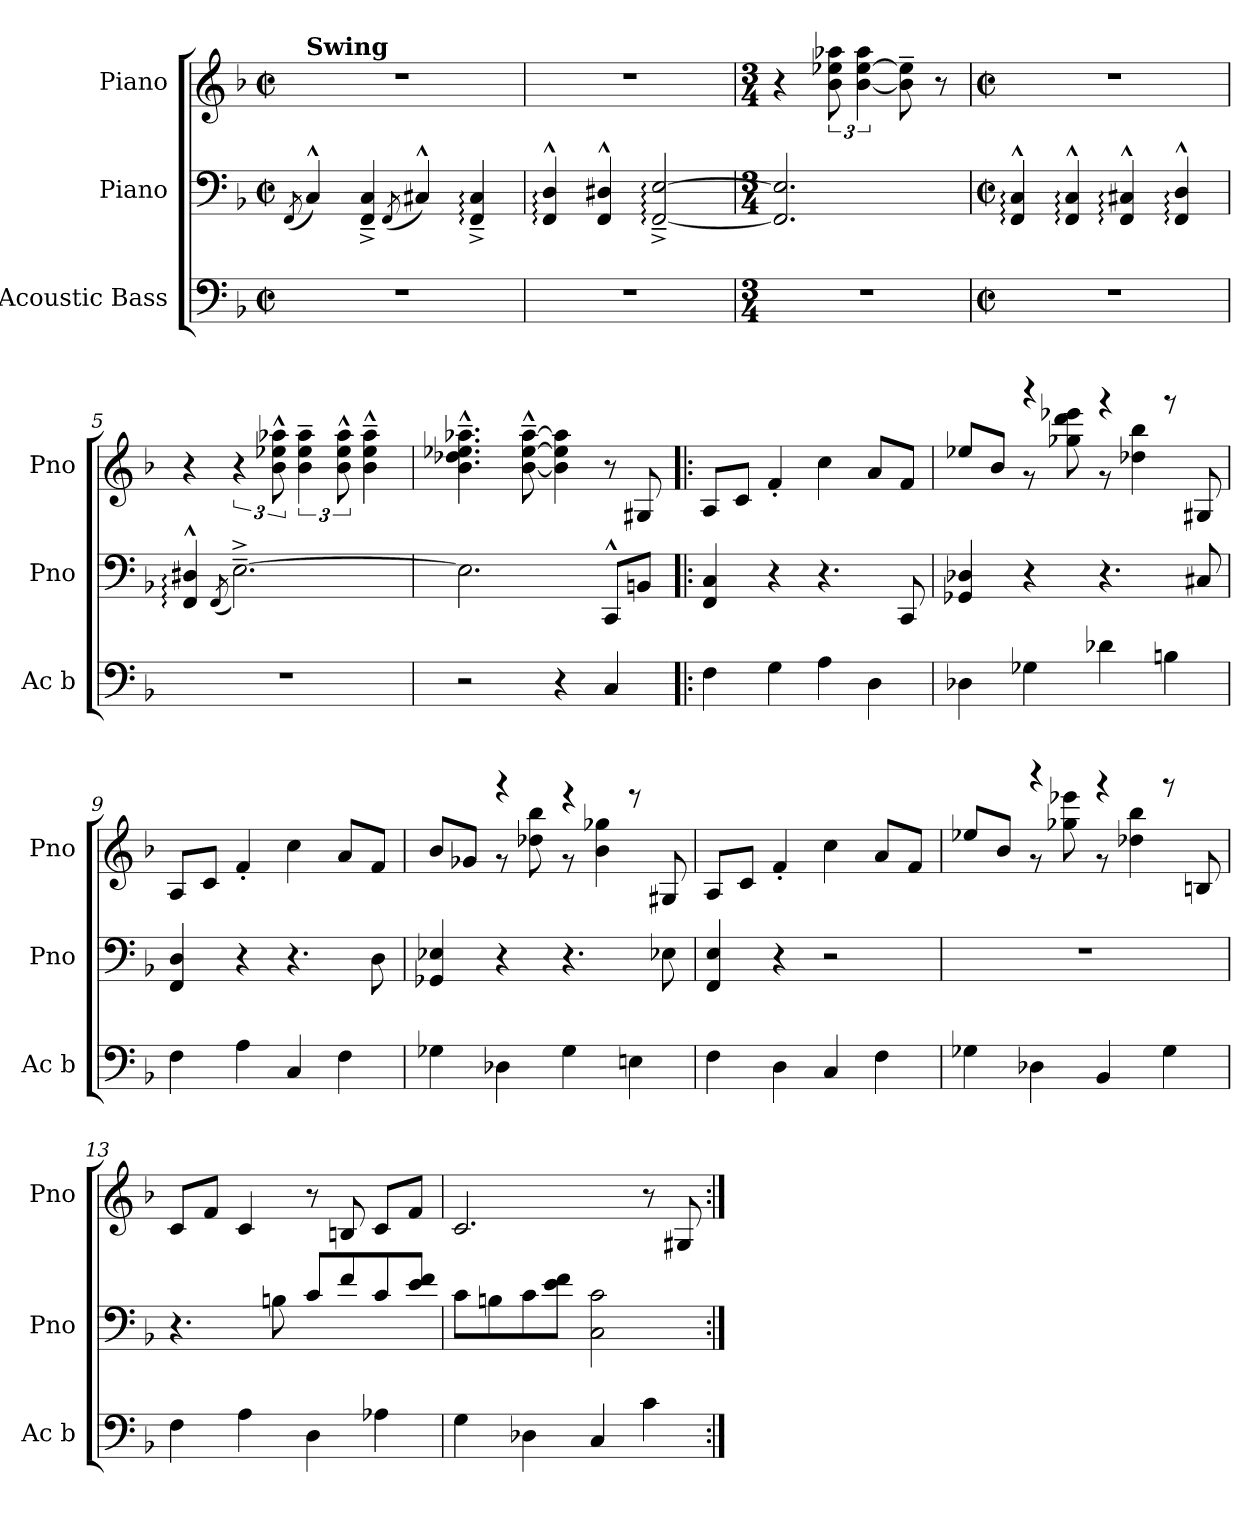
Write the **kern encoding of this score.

**kern	**kern	**kern
*part3	*part2	*part1
*staff3	*staff2	*staff1
*I"Acoustic Bass	*I"Piano	*I"Piano
*I'Ac b	*I'Pno	*I'Pno
*clefF4	*clefF4	*clefG2
*ITrd7c12	*	*
*k[b-]	*k[b-]	*k[b-]
*M2/2	*M2/2	*M2/2
*met(c|)	*met(c|)	*met(c|)
*MM140	*MM140	*MM140
=1	=1	=1
.	(8qFF/	.
!	!	!LO:TX:a:B:t=Swing
1r	4C^^/)	1r
.	4FF/~^ 4C/~^	.
.	(8qFF/	.
.	4C#X^^/)	.
.	4FF/:~^ 4C#/:~^	.
=2	=2	=2
1r	4FF/:^^ 4D/:^^	1r
.	4FF/^^ 4D#X/^^	.
.	[2FF/:^~ [2E/:^~	.
=3	=3	=3
*M3/4	*M3/4	*M3/4
2.r	2.FF/] 2.E/]	4r
.	.	12b-\ 12ee-X\ 12aa-X\
.	.	[6b-\ [6ee-\ 6aa-\
.	.	8b-\]~ 8ee-\]~
.	.	8r
!!LO:LB:g=z
=4	=4	=4
*M2/2	*M2/2	*M2/2
*met(c|)	*met(c|)	*met(c|)
1r	4FF/:^^ 4C/:^^	1r
.	4FF/:^^ 4C/:^^	.
.	4FF/:^^ 4C#X/:^^	.
.	4FF/:^^ 4D/:^^	.
=5	=5	=5
1r	4FF/:^^ 4D#X/:^^	4r
.	(8qFF/	.
.	[2.E^~\)	6r
.	.	12b-\^^ 12ee-X\^^ 12aa-X\^^
.	.	6b-\~ 6ee-\~ 6aa-\~
.	.	12b-\^^ 12ee-\^^ 12aa-\^^
.	.	4b-\~^^ 4ee-\~^^ 4aa-\~^^
=6	=6	=6
2r	2.E\]	4.b-\^^~ 4.dd-X\^^~ 4.ee-X\^^~ 4.aa-X\^^~
.	.	[8b-\^^~ [8ee-\^^~ [8aa-\^^~
4r	.	4b-\] 4ee-\] 4aa-\]
4CC/	8CC^^/L	8r
*	*	*MM170
.	8BBn/J	8G#X/
!!LO:LB:g=z
=7!|:	=7!|:	=7!|:
4FF\	4FF/ 4C/	8A/L
.	.	8c/J
4GG\	4r	4f'/
4AA\	4.r	4cc\
4DD\	.	8a/L
.	8CC/	8f/J
=8	=8	=8
*	*	*^
4DD-X\	4GG-X/ 4D-X/	8ee-X/L	4ryy
.	.	8b-/J	.
4GG-X\	4r	4r	8r
.	.	.	8gg-X\ 8ddd\ 8eee-X\
4D-X\	4.r	4r	8r
.	.	.	4dd-X\ 4bb-\
4BBn\	.	8r	.
.	8C#X/	8G#X/	8ryy
*	*	*v	*v
=9	=9	=9
4FF\	4FF/ 4D/	8A/L
.	.	8c/J
4AA\	4r	4f'/
4CC/	4.r	4cc\
4FF\	.	8a/L
.	8D\	8f/J
=10	=10	=10
*	*	*^
4GG-X\	4GG-X/ 4E-X/	8b-/L	4ryy
.	.	8g-X/J	.
4DD-X\	4r	4r	8r
.	.	.	8dd-X\ 8bb-\
4GG-\	4.r	4r	8r
.	.	.	4b-\ 4gg-X\
4EEn\	.	8r	.
.	8E-X\	8G#X/	8ryy
*	*	*v	*v
!!LO:PB:g=z
=11	=11	=11
4FF\	4FF/ 4E/	8A/L
.	.	8c/J
4DD\	4r	4f'/
4CC/	2r	4cc\
4FF\	.	8a/L
.	.	8f/J
=12	=12	=12
*	*	*^
4GG-X\	1r	8ee-X/L	4ryy
.	.	8b-/J	.
4DD-X\	.	4r	8r
.	.	.	8gg-X\ 8eee-X\
4BBB-/	.	4r	8r
.	.	.	4dd-X\ 4bb-\
4GG-\	.	8r	.
.	.	8Bn/	8ryy
*	*	*v	*v
=13	=13	=13
4FF\	4.r	8c/L
.	.	8f/J
4AA\	.	4c/
.	8Bn\	.
4DD\	8c/L	8r
.	8f/	8Bn/
4AA-X\	8c/	8c/L
.	8e/ 8f/J	8f/J
=14	=14	=14
4GG\	8c\L	2.c/
.	8Bn\	.
4DD-X\	8c\	.
.	8e\ 8f\J	.
4CC/	2C\ 2c\	.
4C\	.	8r
.	.	8G#X/
=:|!	=:|!	=:|!
*-	*-	*-
